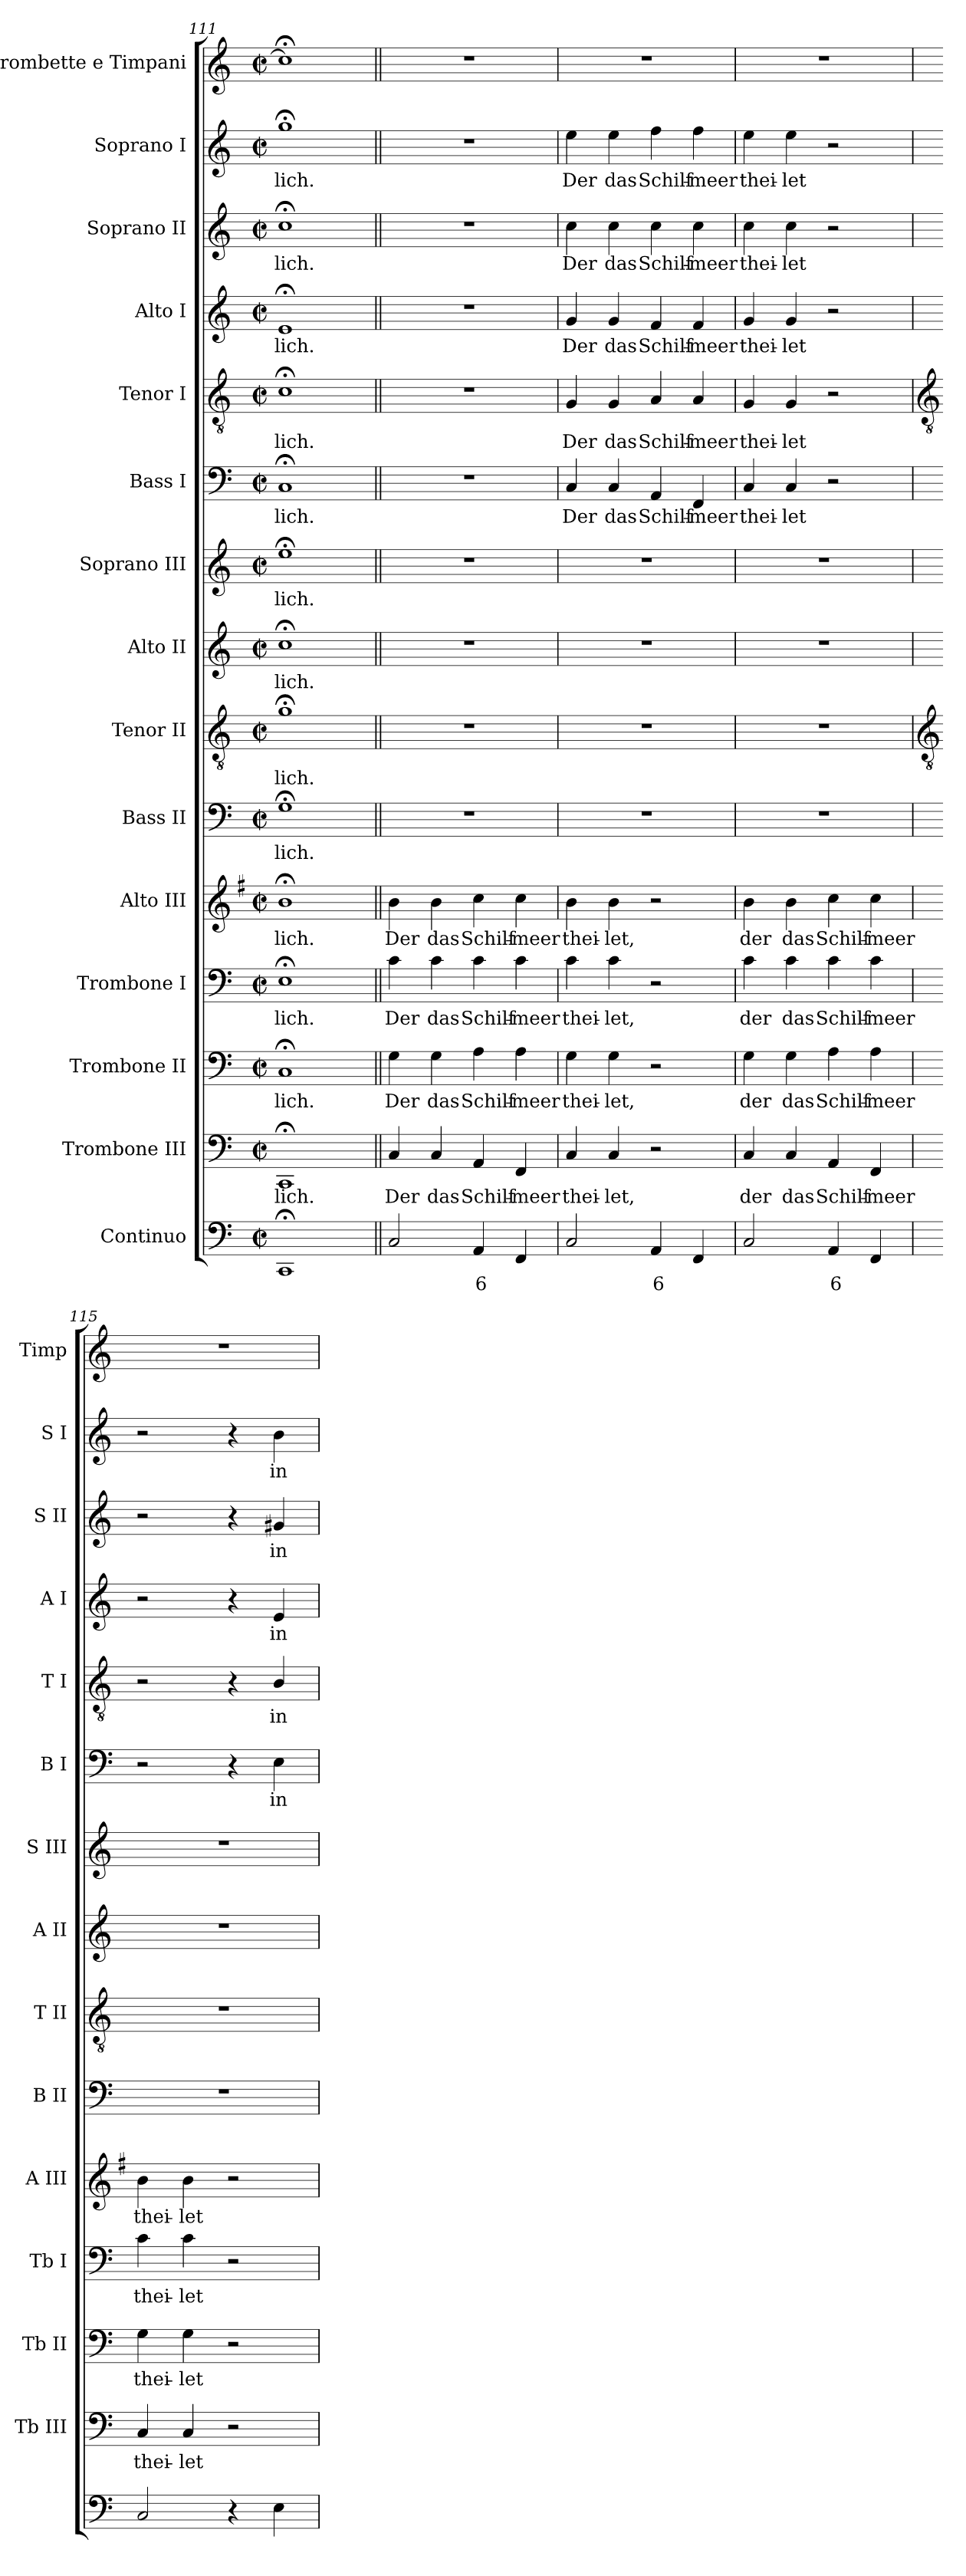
**kern	**text	**kern	**text	**kern	**text	**kern	**text	**kern	**text	**kern	**text	**kern	**text	**kern	**text	**kern	**text	**kern	**text	**kern	**text	**kern	**text	**kern	**text	**kern	**text	**kern
*part15	*part15	*part14	*part14	*part13	*part13	*part12	*part12	*part11	*part11	*part10	*part10	*part9	*part9	*part8	*part8	*part7	*part7	*part6	*part6	*part5	*part5	*part4	*part4	*part3	*part3	*part2	*part2	*part1
*staff15	*staff15	*staff14	*staff14	*staff13	*staff13	*staff12	*staff12	*staff11	*staff11	*staff10	*staff10	*staff9	*staff9	*staff8	*staff8	*staff7	*staff7	*staff6	*staff6	*staff5	*staff5	*staff4	*staff4	*staff3	*staff3	*staff2	*staff2	*staff1
*I"Continuo	*	*I"Trombone III	*	*I"Trombone II	*	*I"Trombone I	*	*I"Alto III	*	*I"Bass II	*	*I"Tenor II	*	*I"Alto II	*	*I"Soprano III	*	*I"Bass I	*	*I"Tenor I	*	*I"Alto I	*	*I"Soprano II	*	*I"Soprano I	*	*I"Trombette  e Timpani
*	*	*I'Tb III	*	*I'Tb II	*	*I'Tb I	*	*I'A III	*	*I'B II	*	*I'T II	*	*I'A II	*	*I'S III	*	*I'B I	*	*I'T I	*	*I'A I	*	*I'S II	*	*I'S I	*	*I'Timp
*clefF4	*	*clefF4	*	*clefF4	*	*clefF4	*	*clefG2	*	*clefF4	*	*clefGv2	*	*clefG2	*	*clefG2	*	*clefF4	*	*clefGv2	*	*clefG2	*	*clefG2	*	*clefG2	*	*clefG2
*	*	*	*	*	*	*	*	*ITrd4c7	*	*	*	*	*	*	*	*	*	*	*	*	*	*	*	*	*	*	*	*
*k[]	*	*k[]	*	*k[]	*	*k[]	*	*k[]	*	*k[]	*	*k[]	*	*k[]	*	*k[]	*	*k[]	*	*k[]	*	*k[]	*	*k[]	*	*k[]	*	*k[]
*C:	*	*C:	*	*C:	*	*C:	*	*C:	*	*C:	*	*C:	*	*C:	*	*C:	*	*C:	*	*C:	*	*C:	*	*C:	*	*C:	*	*C:
*M2/2	*	*M2/2	*	*M2/2	*	*M2/2	*	*M2/2	*	*M2/2	*	*M2/2	*	*M2/2	*	*M2/2	*	*M2/2	*	*M2/2	*	*M2/2	*	*M2/2	*	*M2/2	*	*M2/2
*met(c|)	*	*met(c|)	*	*met(c|)	*	*met(c|)	*	*met(c|)	*	*met(c|)	*	*met(c|)	*	*met(c|)	*	*met(c|)	*	*met(c|)	*	*met(c|)	*	*met(c|)	*	*met(c|)	*	*met(c|)	*	*met(c|)
=111	=111	=111	=111	=111	=111	=111	=111	=111	=111	=111	=111	=111	=111	=111	=111	=111	=111	=111	=111	=111	=111	=111	=111	=111	=111	=111	=111	=111
!	!	!	!LO:LY:b	!	!LO:LY:b	!	!LO:LY:b	!	!LO:LY:b	!	!LO:LY:b	!	!LO:LY:b	!	!LO:LY:b	!	!LO:LY:b	!	!LO:LY:b	!	!LO:LY:b	!	!LO:LY:b	!	!LO:LY:b	!	!LO:LY:b	!
1CC;<	.	1CC;<	-lich.	1C;<	-lich.	1E;<	-lich.	1e;<	-lich.	1G;<	-lich.	1g;<	-lich.	1cc;<	-lich.	1ee;<	-lich.	1C;<	-lich.	1c;<	-lich.	1e;<	-lich.	1cc;<	-lich.	1gg;<	-lich.	1cc;<]
=112||	=112||	=112||	=112||	=112||	=112||	=112||	=112||	=112||	=112||	=112||	=112||	=112||	=112||	=112||	=112||	=112||	=112||	=112||	=112||	=112||	=112||	=112||	=112||	=112||	=112||	=112||	=112||	=112||
!	!	!	!LO:LY:b	!	!LO:LY:b	!	!LO:LY:b	!	!LO:LY:b	!	!	!	!	!	!	!	!	!	!	!	!	!	!	!	!	!	!	!
2C	.	4C	Der	4G	Der	4c	Der	4e	Der	1r	.	1r	.	1r	.	1r	.	1r	.	1r	.	1r	.	1r	.	1r	.	1r
!	!	!	!LO:LY:b	!	!LO:LY:b	!	!LO:LY:b	!	!LO:LY:b	!	!	!	!	!	!	!	!	!	!	!	!	!	!	!	!	!	!	!
.	.	4C	das	4G	das	4c	das	4e	das	.	.	.	.	.	.	.	.	.	.	.	.	.	.	.	.	.	.	.
!	!LO:LY:b	!	!LO:LY:b	!	!LO:LY:b	!	!LO:LY:b	!	!LO:LY:b	!	!	!	!	!	!	!	!	!	!	!	!	!	!	!	!	!	!	!
4AA	6	4AA	Schilf-	4A	Schilf-	4c	Schilf-	4f	Schilf-	.	.	.	.	.	.	.	.	.	.	.	.	.	.	.	.	.	.	.
!	!	!	!LO:LY:b	!	!LO:LY:b	!	!LO:LY:b	!	!LO:LY:b	!	!	!	!	!	!	!	!	!	!	!	!	!	!	!	!	!	!	!
4FF	.	4FF	-meer	4A	-meer	4c	-meer	4f	-meer	.	.	.	.	.	.	.	.	.	.	.	.	.	.	.	.	.	.	.
=113	=113	=113	=113	=113	=113	=113	=113	=113	=113	=113	=113	=113	=113	=113	=113	=113	=113	=113	=113	=113	=113	=113	=113	=113	=113	=113	=113	=113
!	!	!	!LO:LY:b	!	!LO:LY:b	!	!LO:LY:b	!	!LO:LY:b	!	!	!	!	!	!	!	!	!	!LO:LY:b	!	!LO:LY:b	!	!LO:LY:b	!	!LO:LY:b	!	!LO:LY:b	!
2C	.	4C	thei-	4G	thei-	4c	thei-	4e	thei-	1r	.	1r	.	1r	.	1r	.	4C	Der	4G	Der	4g	Der	4cc	Der	4ee	Der	1r
!	!	!	!LO:LY:b	!	!LO:LY:b	!	!LO:LY:b	!	!LO:LY:b	!	!	!	!	!	!	!	!	!	!LO:LY:b	!	!LO:LY:b	!	!LO:LY:b	!	!LO:LY:b	!	!LO:LY:b	!
.	.	4C	-let,	4G	-let,	4c	-let,	4e	-let,	.	.	.	.	.	.	.	.	4C	das	4G	das	4g	das	4cc	das	4ee	das	.
!	!LO:LY:b	!	!	!	!	!	!	!	!	!	!	!	!	!	!	!	!	!	!LO:LY:b	!	!LO:LY:b	!	!LO:LY:b	!	!LO:LY:b	!	!LO:LY:b	!
4AA	6	2r	.	2r	.	2r	.	2r	.	.	.	.	.	.	.	.	.	4AA	Schilf-	4A	Schilf-	4f	Schilf-	4cc	Schilf-	4ff	Schilf-	.
!	!	!	!	!	!	!	!	!	!	!	!	!	!	!	!	!	!	!	!LO:LY:b	!	!LO:LY:b	!	!LO:LY:b	!	!LO:LY:b	!	!LO:LY:b	!
4FF	.	.	.	.	.	.	.	.	.	.	.	.	.	.	.	.	.	4FF	-meer	4A	-meer	4f	-meer	4cc	-meer	4ff	-meer	.
=114	=114	=114	=114	=114	=114	=114	=114	=114	=114	=114	=114	=114	=114	=114	=114	=114	=114	=114	=114	=114	=114	=114	=114	=114	=114	=114	=114	=114
!	!	!	!LO:LY:b	!	!LO:LY:b	!	!LO:LY:b	!	!LO:LY:b	!	!	!	!	!	!	!	!	!	!LO:LY:b	!	!LO:LY:b	!	!LO:LY:b	!	!LO:LY:b	!	!LO:LY:b	!
2C	.	4C	der	4G	der	4c	der	4e	der	1r	.	1r	.	1r	.	1r	.	4C	thei-	4G	thei-	4g	thei-	4cc	thei-	4ee	thei-	1r
!	!	!	!LO:LY:b	!	!LO:LY:b	!	!LO:LY:b	!	!LO:LY:b	!	!	!	!	!	!	!	!	!	!LO:LY:b	!	!LO:LY:b	!	!LO:LY:b	!	!LO:LY:b	!	!LO:LY:b	!
.	.	4C	das	4G	das	4c	das	4e	das	.	.	.	.	.	.	.	.	4C	-let	4G	-let	4g	-let	4cc	-let	4ee	-let	.
!	!LO:LY:b	!	!LO:LY:b	!	!LO:LY:b	!	!LO:LY:b	!	!LO:LY:b	!	!	!	!	!	!	!	!	!	!	!	!	!	!	!	!	!	!	!
4AA	6	4AA	Schilf-	4A	Schilf-	4c	Schilf-	4f	Schilf-	.	.	.	.	.	.	.	.	2r	.	2r	.	2r	.	2r	.	2r	.	.
!	!	!	!LO:LY:b	!	!LO:LY:b	!	!LO:LY:b	!	!LO:LY:b	!	!	!	!	!	!	!	!	!	!	!	!	!	!	!	!	!	!	!
4FF	.	4FF	-meer	4A	-meer	4c	-meer	4f	-meer	.	.	.	.	.	.	.	.	.	.	.	.	.	.	.	.	.	.	.
!!LO:LB:g=z
=115	=115	=115	=115	=115	=115	=115	=115	=115	=115	=115	=115	=115	=115	=115	=115	=115	=115	=115	=115	=115	=115	=115	=115	=115	=115	=115	=115	=115
*	*	*	*	*	*	*	*	*	*	*	*	*clefGv2	*	*	*	*	*	*	*	*clefGv2	*	*	*	*	*	*	*	*
!	!	!	!LO:LY:b	!	!LO:LY:b	!	!LO:LY:b	!	!LO:LY:b	!	!	!	!	!	!	!	!	!	!	!	!	!	!	!	!	!	!	!
2C	.	4C	thei-	4G	thei-	4c	thei-	4e	thei-	1r	.	1r	.	1r	.	1r	.	2r	.	2r	.	2r	.	2r	.	2r	.	1r
!	!	!	!LO:LY:b	!	!LO:LY:b	!	!LO:LY:b	!	!LO:LY:b	!	!	!	!	!	!	!	!	!	!	!	!	!	!	!	!	!	!	!
.	.	4C	-let	4G	-let	4c	-let	4e	-let	.	.	.	.	.	.	.	.	.	.	.	.	.	.	.	.	.	.	.
4r	.	2r	.	2r	.	2r	.	2r	.	.	.	.	.	.	.	.	.	4r	.	4r	.	4r	.	4r	.	4r	.	.
!	!	!	!	!	!	!	!	!	!	!	!	!	!	!	!	!	!	!	!LO:LY:b	!	!LO:LY:b	!	!LO:LY:b	!	!LO:LY:b	!	!LO:LY:b	!
4E	.	.	.	.	.	.	.	.	.	.	.	.	.	.	.	.	.	4E	in	4B/	in	4e	in	4g#X	in	4b	in	.
=	=	=	=	=	=	=	=	=	=	=	=	=	=	=	=	=	=	=	=	=	=	=	=	=	=	=	=	=
*-	*-	*-	*-	*-	*-	*-	*-	*-	*-	*-	*-	*-	*-	*-	*-	*-	*-	*-	*-	*-	*-	*-	*-	*-	*-	*-	*-	*-
